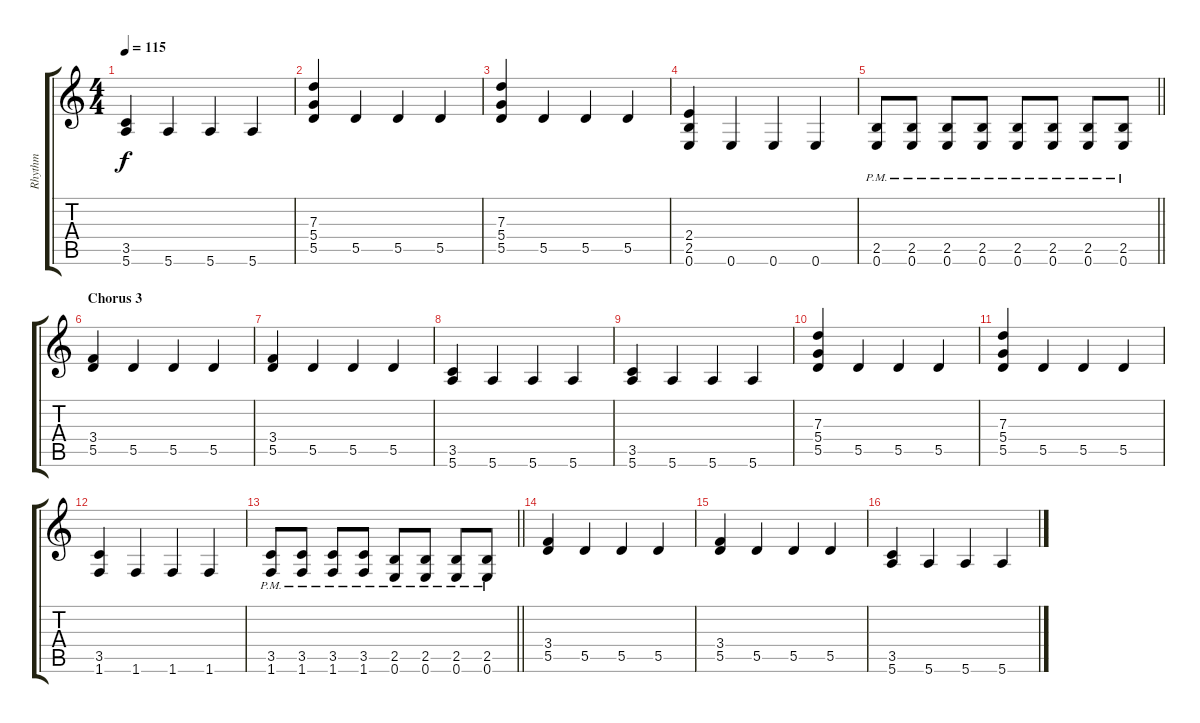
\track ("Rhythm" "Rhythm") {instrument overdrivenguitar}
\staff {score tabs}
\tuning (E4 B3 G3 D3 A2 E2) {hide}
\ts (4 4)
\tempo 115
\clef g2
\ks c
(3.5 5.6).4{dy f} 5.6.4 5.6.4 5.6.4 |
(7.3 5.4 5.5).4 5.5.4 5.5.4 5.5.4 |
(7.3 5.4 5.5).4 5.5.4 5.5.4 5.5.4 |
(2.4 2.5 0.6).4 0.6.4 0.6.4 0.6.4 |
\barLineRight lightlight
(2.5{pm} 0.6{pm}).8 (2.5{pm} 0.6{pm}).8 (2.5{pm} 0.6{pm}).8 (2.5{pm} 0.6{pm}).8 (2.5{pm} 0.6{pm}).8 (2.5{pm} 0.6{pm}).8 (2.5{pm} 0.6{pm}).8 (2.5{pm} 0.6{pm}).8 |
\section ("" "Chorus 3")
(3.4 5.5).4 5.5.4 5.5.4 5.5.4 |
(3.4 5.5).4 5.5.4 5.5.4 5.5.4 |
(3.5 5.6).4 5.6.4 5.6.4 5.6.4 |
(3.5 5.6).4 5.6.4 5.6.4 5.6.4 |
(7.3 5.4 5.5).4 5.5.4 5.5.4 5.5.4 |
(7.3 5.4 5.5).4 5.5.4 5.5.4 5.5.4 |
(3.5 1.6).4 1.6.4 1.6.4 1.6.4 |
\barLineRight lightlight
(3.5{pm} 1.6{pm}).8 (3.5{pm} 1.6{pm}).8 (3.5{pm} 1.6{pm}).8 (3.5{pm} 1.6{pm}).8 (2.5{pm} 0.6{pm}).8 (2.5{pm} 0.6{pm}).8 (2.5{pm} 0.6{pm}).8 (2.5{pm} 0.6{pm}).8 |
(3.4 5.5).4 5.5.4 5.5.4 5.5.4 |
(3.4 5.5).4 5.5.4 5.5.4 5.5.4 |
(3.5 5.6).4 5.6.4 5.6.4 5.6.4
